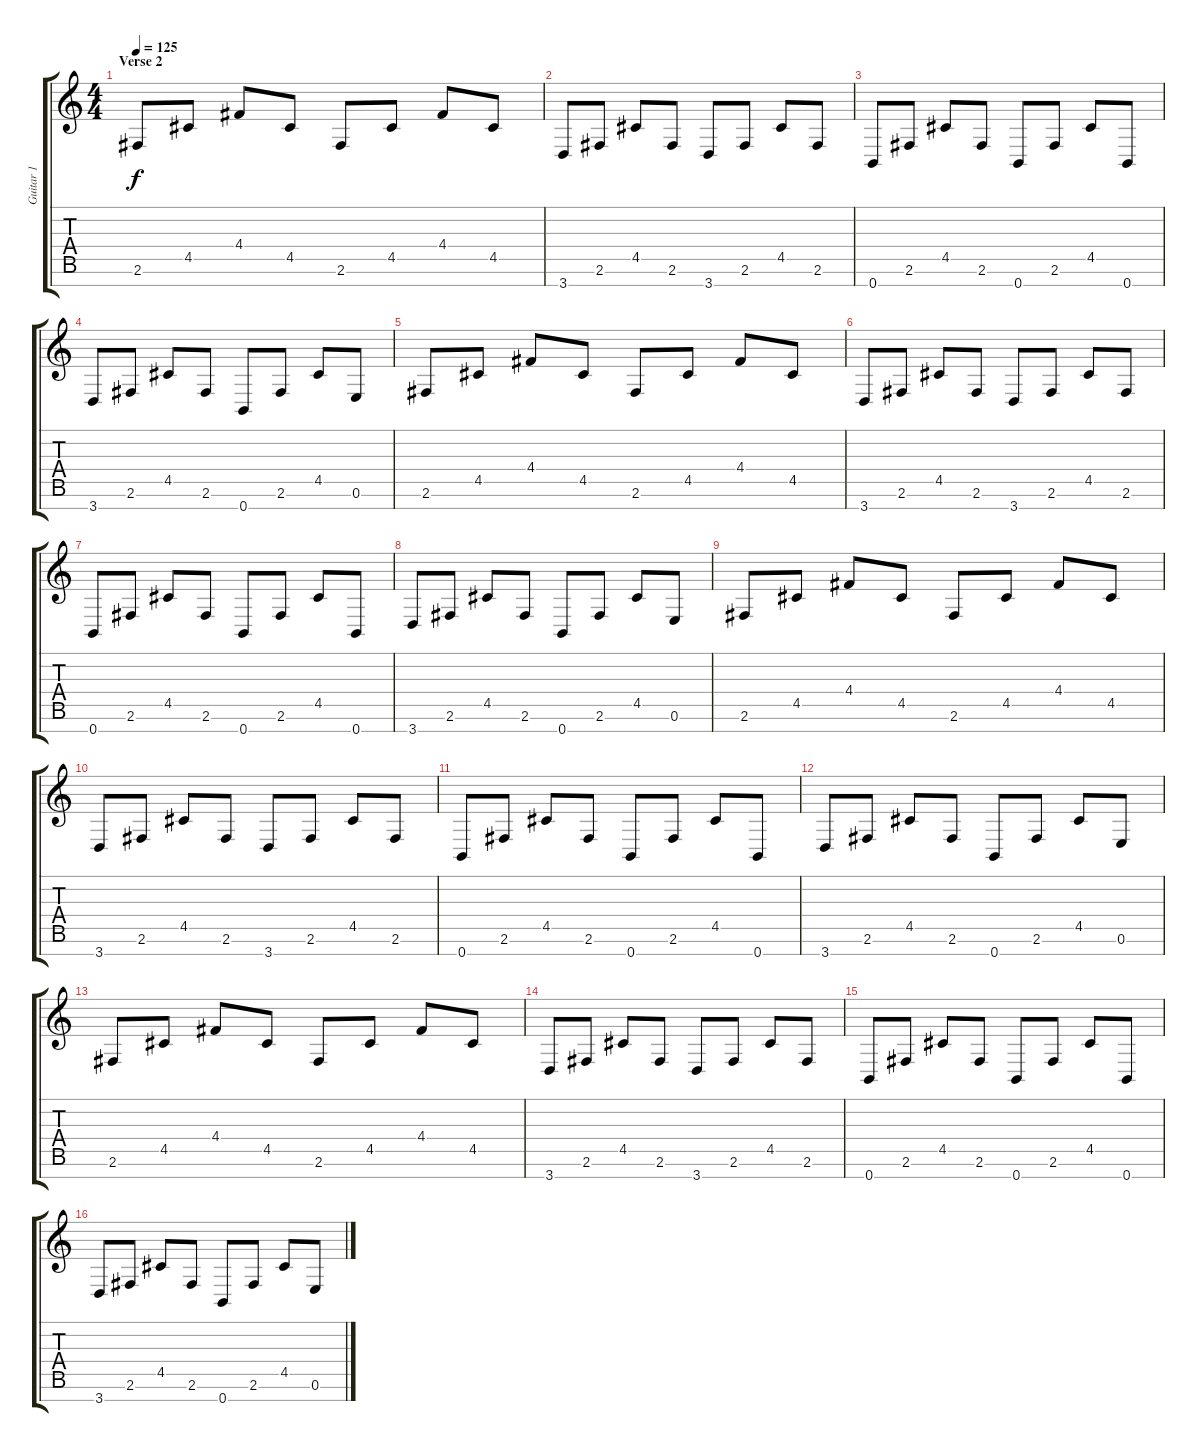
\track ("Guitar 1" "Guitar 1") {instrument electricguitarclean}
\staff {score tabs}
\tuning (E4 B3 Gb3 D3 A2 E2 B1) {hide}
\ts (4 4)
\section ("" "Verse 2")
\tempo 125
\clef g2
\ks c
2.6.8{dy f instrument electricguitarclean} 4.5.8 4.4.8 4.5.8 2.6.8 4.5.8 4.4.8 4.5.8 |
3.7.8 2.6.8 4.5.8 2.6.8 3.7.8 2.6.8 4.5.8 2.6.8 |
0.7.8 2.6.8 4.5.8 2.6.8 0.7.8 2.6.8 4.5.8 0.7.8 |
3.7.8 2.6.8 4.5.8 2.6.8 0.7.8 2.6.8 4.5.8 0.6.8 |
2.6.8 4.5.8 4.4.8 4.5.8 2.6.8 4.5.8 4.4.8 4.5.8 |
3.7.8 2.6.8 4.5.8 2.6.8 3.7.8 2.6.8 4.5.8 2.6.8 |
0.7.8 2.6.8 4.5.8 2.6.8 0.7.8 2.6.8 4.5.8 0.7.8 |
3.7.8 2.6.8 4.5.8 2.6.8 0.7.8 2.6.8 4.5.8 0.6.8 |
2.6.8 4.5.8 4.4.8 4.5.8 2.6.8 4.5.8 4.4.8 4.5.8 |
3.7.8 2.6.8 4.5.8 2.6.8 3.7.8 2.6.8 4.5.8 2.6.8 |
0.7.8 2.6.8 4.5.8 2.6.8 0.7.8 2.6.8 4.5.8 0.7.8 |
3.7.8 2.6.8 4.5.8 2.6.8 0.7.8 2.6.8 4.5.8 0.6.8 |
2.6.8 4.5.8 4.4.8 4.5.8 2.6.8 4.5.8 4.4.8 4.5.8 |
3.7.8 2.6.8 4.5.8 2.6.8 3.7.8 2.6.8 4.5.8 2.6.8 |
0.7.8 2.6.8 4.5.8 2.6.8 0.7.8 2.6.8 4.5.8 0.7.8 |
3.7.8 2.6.8 4.5.8 2.6.8 0.7.8 2.6.8 4.5.8 0.6.8
